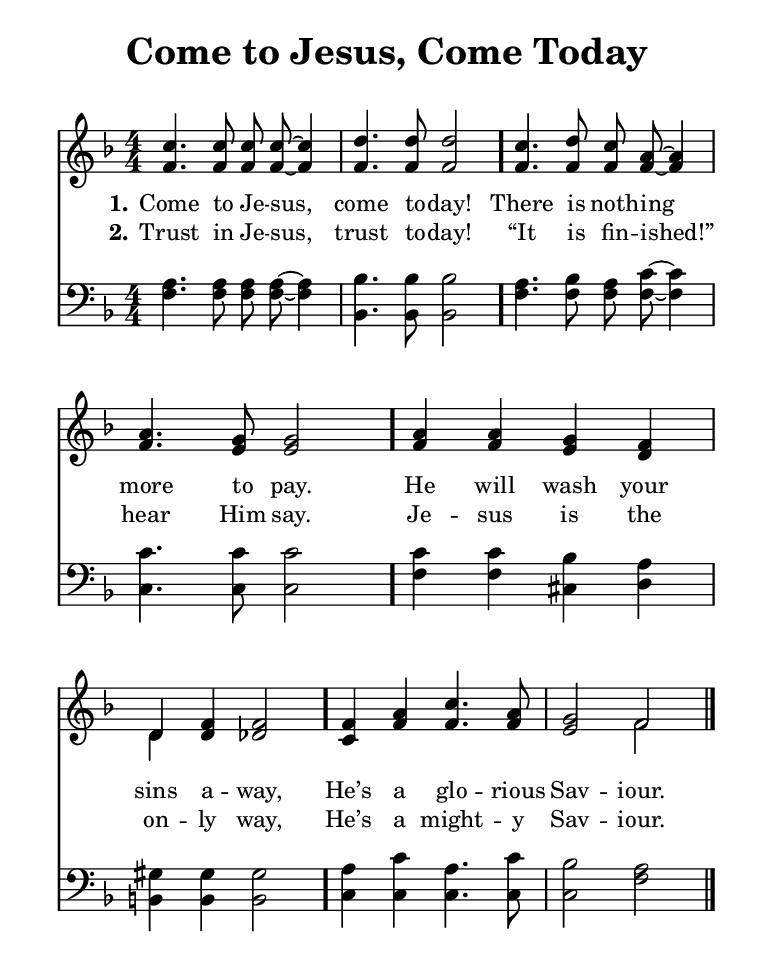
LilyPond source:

\include "common/global.ily"
\paper {
  \include "common/paper.ily"
  ragged-last-bottom = ##t
}

\header{
  hymnnumber = "353"
  title = "Come to Jesus, Come Today"
  tunename = ""
  meter = ""
  poet = ""
  composer = ""
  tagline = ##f
}

global = {
  \include "common/overrides.ily"
  \override Staff.TimeSignature.style = #'numbered
  \time 4/4
  \override Score.MetronomeMark.transparent = ##t % hide all fermata changes too
  \tempo 4=80
  \key f \major
  \autoBeamOff
}

notesSoprano = {
\global
\relative c'' {

  c4. c8 c c8 ~ c4 | d4. d8 d2 |
  c4. d8 c a8 ~ a4 | a4. g8 g2 |
  a4 a g f | d f f2 |
  f4 a c4. a8 | g2 f |

  \bar "|."

}
}

notesAlto = {
\global
\relative e' {

  f4. f8 f f8 ~ f4 | f4. f8 f2 |
  f4. f8 f f8 ~ f4 | f4. e8 e2 |
  f4 f e d | d d des2 |
  c4 f f4. f8 | e2 f2 |

}
}

notesTenor = {
\global
\relative a {

  a4. a8 a a8 ~ a4 | bes4. bes8 bes2 |
  a4. bes8 a c8 ~ c4 | c4. c8 c2 |
  c4 c bes a | gis gis gis2 |
  a4 c a4. c8 | bes2 a |

}
}

notesBass = {
\global
\relative f {

  f4. f8 f f8 ~ f4 | bes,4. bes8 bes2 |
  f'4. f8 f f8 ~ f4 | c4. c8 c2 |
  f4 f cis d | b b b2 |
  c4 c c4. c8 | c2 f |

}
}

wordsA = \lyricmode {
\set stanza = "1."

Come to Je -- sus, come to -- day! \bar "." % original has capital second "Come"
There is noth -- ing more to pay. \bar "."
He will wash your sins a -- way, \bar "."
He’s a glo -- rious Sav -- iour. \bar "."

}

wordsB = \lyricmode {
\set stanza = "2."

Trust in Je -- sus, trust to -- day! % original has capital second "Trust"
“It is fin -- ished!” hear Him say.
Je -- sus is the on -- ly way,
He’s a might -- y Sav -- iour.

}

\score {
  \context ChoirStaff <<
    \context Staff = upper <<
      \set Staff.autoBeaming = ##f
      \set ChoirStaff.systemStartDelimiter = #'SystemStartBar
      \set ChoirStaff.printPartCombineTexts = ##f
      \partcombine #'(2 . 9) \notesSoprano \notesAlto
      \context NullVoice = sopranos { \voiceOne << \notesSoprano >> }
      \context NullVoice = altos { \voiceTwo << \notesAlto >> }
      \context Lyrics = one \lyricsto sopranos \wordsA
      \context Lyrics = two \lyricsto sopranos \wordsB
    >>
    \context Staff = men <<
      \set Staff.autoBeaming = ##f
      \clef bass
      \set ChoirStaff.printPartCombineTexts = ##f
      \partcombine #'(2 . 9) \notesTenor \notesBass
      \context NullVoice = tenors { \voiceOne << \notesTenor >> }
      \context NullVoice = basses { \voiceTwo << \notesBass >> }
    >>
  >>
  \layout {
    \include "common/layout.ily"
  }
  \midi{
    \include "common/midi.ily"
  }
}

\version "2.19.49"  % necessary for upgrading to future LilyPond versions.

% vi:set et ts=2 sw=2 ai nocindent syntax=lilypond:
